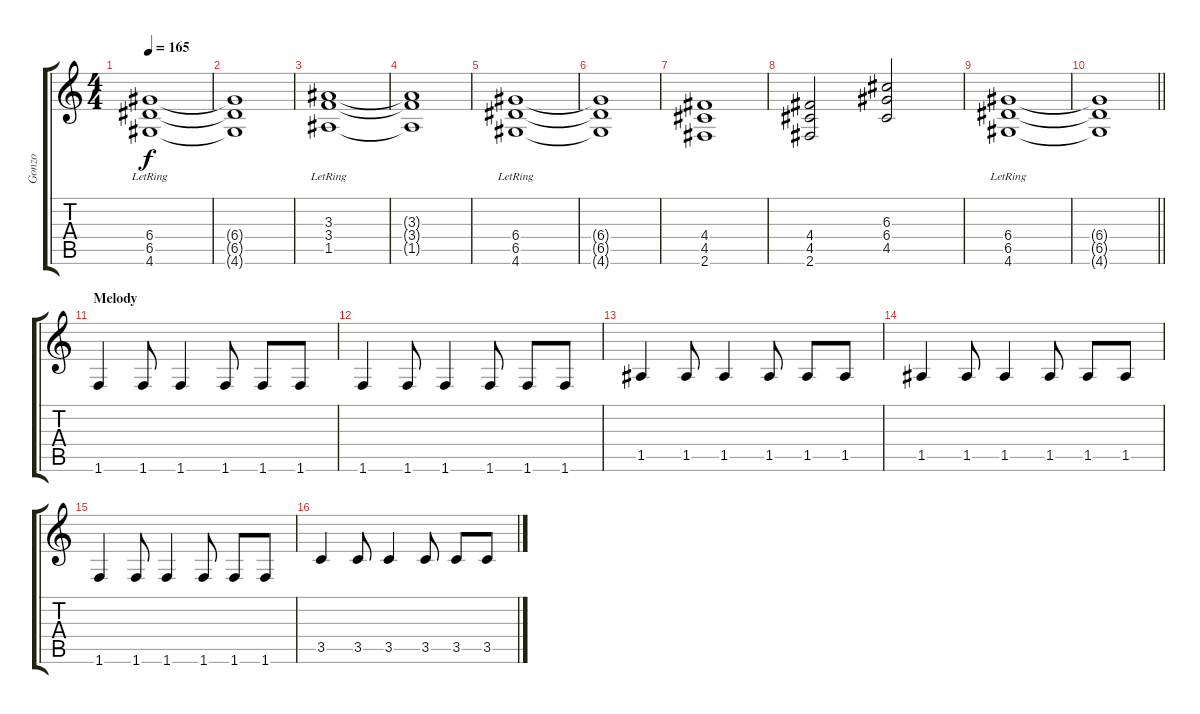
\track ("Gonzo" "Gonzo") {instrument electricguitarmuted}
\staff {score tabs}
\tuning (E4 B3 G3 D3 A2 E2) {hide}
\ts (4 4)
\tempo 165
\clef g2
\ks c
(6.4{lr} 6.5{lr} 4.6{lr}).1{dy f} |
(6.4{t} 6.5{t} 4.6{t}).1 |
(3.3{lr} 3.4{lr} 1.5{lr}).1 |
(3.3{t} 3.4{t} 1.5{t}).1 |
(6.4{lr} 6.5{lr} 4.6{lr}).1 |
(6.4{t} 6.5{t} 4.6{t}).1 |
(4.4 4.5 2.6).1 |
(4.4 4.5 2.6).2 (6.3 6.4 4.5).2 |
(6.4{lr} 6.5{lr} 4.6{lr}).1 |
\barLineRight lightlight
(6.4{t} 6.5{t} 4.6{t}).1 |
\section ("" "Melody")
1.6.4 1.6.8 1.6.4 1.6.8 1.6.8 1.6.8 |
1.6.4 1.6.8 1.6.4 1.6.8 1.6.8 1.6.8 |
1.5.4 1.5.8 1.5.4 1.5.8 1.5.8 1.5.8 |
1.5.4 1.5.8 1.5.4 1.5.8 1.5.8 1.5.8 |
1.6.4 1.6.8 1.6.4 1.6.8 1.6.8 1.6.8 |
3.5.4 3.5.8 3.5.4 3.5.8 3.5.8 3.5.8
